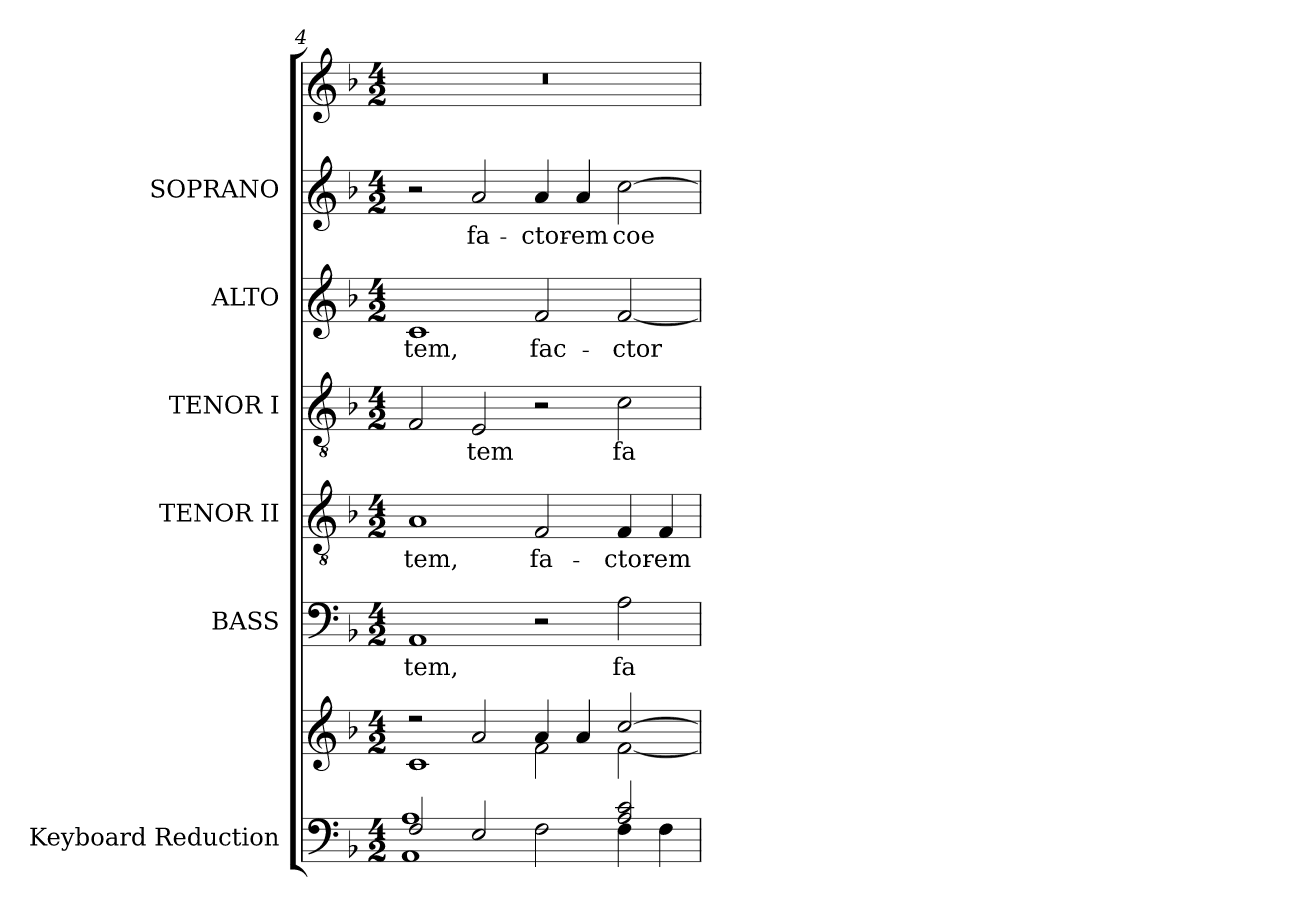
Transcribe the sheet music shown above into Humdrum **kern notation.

**kern	**kern	**kern	**text	**kern	**text	**kern	**text	**kern	**text	**kern	**text	**kern
*part7	*part7	*part6	*part6	*part5	*part5	*part4	*part4	*part3	*part3	*part2	*part2	*part1
*staff8	*staff7	*staff6	*staff6	*staff5	*staff5	*staff4	*staff4	*staff3	*staff3	*staff2	*staff2	*staff1
*I"Keyboard Reduction	*	*I"BASS	*	*I"TENOR II	*	*I"TENOR I	*	*I"ALTO	*	*I"SOPRANO	*	*
*I'Reduc.	*	*I'B.	*	*I'T. II	*	*I'T. I	*	*I'A.	*	*I'S.	*	*
*clefF4	*clefG2	*clefF4	*	*clefGv2	*	*clefGv2	*	*clefG2	*	*clefG2	*	*clefG2
*	*	*	*	*ITrd7c12	*	*ITrd7c12	*	*	*	*	*	*
*k[b-]	*k[b-]	*k[b-]	*	*k[b-]	*	*k[b-]	*	*k[b-]	*	*k[b-]	*	*k[b-]
*F:	*F:	*F:	*	*F:	*	*F:	*	*F:	*	*F:	*	*F:
*M4/2	*M4/2	*M4/2	*	*M4/2	*	*M4/2	*	*M4/2	*	*M4/2	*	*M4/2
=4	=4	=4	=4	=4	=4	=4	=4	=4	=4	=4	=4	=4
*^	*^	*	*	*	*	*	*	*	*	*	*	*
*	*^	*	*	*	*	*	*	*	*	*	*	*	*	*
!	!	!	!	!	!	!LO:LY:b:color=#000000	!	!	!	!	!	!	!	!	!
!	!	!	!	!	!	!	!	!LO:LY:b:color=#000000	!	!	!	!	!	!	!
!	!	!	!	!	!	!	!	!	!	!	!	!LO:LY:b:color=#000000	!	!	!LO:N:vis=1
2Fi/	1AAi 1Ai	1ryy	2r	1ci	1AAi	-tem,	1AAi	-tem,	2FFi/	.	1ci	-tem,	2r	.	0r
!	!	!	!	!	!	!	!	!	!	!LO:LY:b:color=#000000	!	!	!	!	!
!	!	!	!	!	!	!	!	!	!	!	!	!	!	!LO:LY:b:color=#000000	!
2Ei/	.	.	2ai/	.	.	.	.	.	2EEi/	-tem	.	.	2ai/	fa-	.
!	!	!	!	!	!	!	!	!LO:LY:b:color=#000000	!	!	!	!	!	!	!
!	!	!	!	!	!	!	!	!	!	!	!	!LO:LY:b:color=#000000	!	!	!
!	!	!	!	!	!	!	!	!	!	!	!	!	!	!LO:LY:b:color=#000000	!
2ryy	2Fi\	2ryy	4ai/	2fi\	2r	.	2FFi/	fa-	2r	.	2fi/	fac-	4ai/	-ctor-	.
!	!	!	!	!	!	!	!	!	!	!	!	!	!	!LO:LY:b:color=#000000	!
.	.	.	4ai/	.	.	.	.	.	.	.	.	.	4ai/	-em	.
!	!	!	!	!	!	!LO:LY:b:color=#000000	!	!	!	!	!	!	!	!	!
!	!	!	!	!	!	!	!	!LO:LY:b:color=#000000	!	!	!	!	!	!	!
!	!	!	!	!	!	!	!	!	!	!LO:LY:b:color=#000000	!	!	!	!	!
!	!	!	!	!	!	!	!	!	!	!	!	!LO:LY:b:color=#000000	!	!	!
!	!	!	!	!	!	!	!	!	!	!	!	!	!	!LO:LY:b:color=#000000	!
2Ai/ 2ci	4Fi\	2ryy	[2cci/	[2fi\	2Ai\	fa-	4FFi/	-ctor-	2Ci\	fa-	[2fi/	-ctor-	[2cci\	coe-	.
!	!	!	!	!	!	!	!	!LO:LY:b:color=#000000	!	!	!	!	!	!	!
.	4Fi\	.	.	.	.	.	4FFi/	-em	.	.	.	.	.	.	.
*v	*v	*v	*	*	*	*	*	*	*	*	*	*	*	*	*
*	*v	*v	*	*	*	*	*	*	*	*	*	*	*
=	=	=	=	=	=	=	=	=	=	=	=	=
*-	*-	*-	*-	*-	*-	*-	*-	*-	*-	*-	*-	*-
